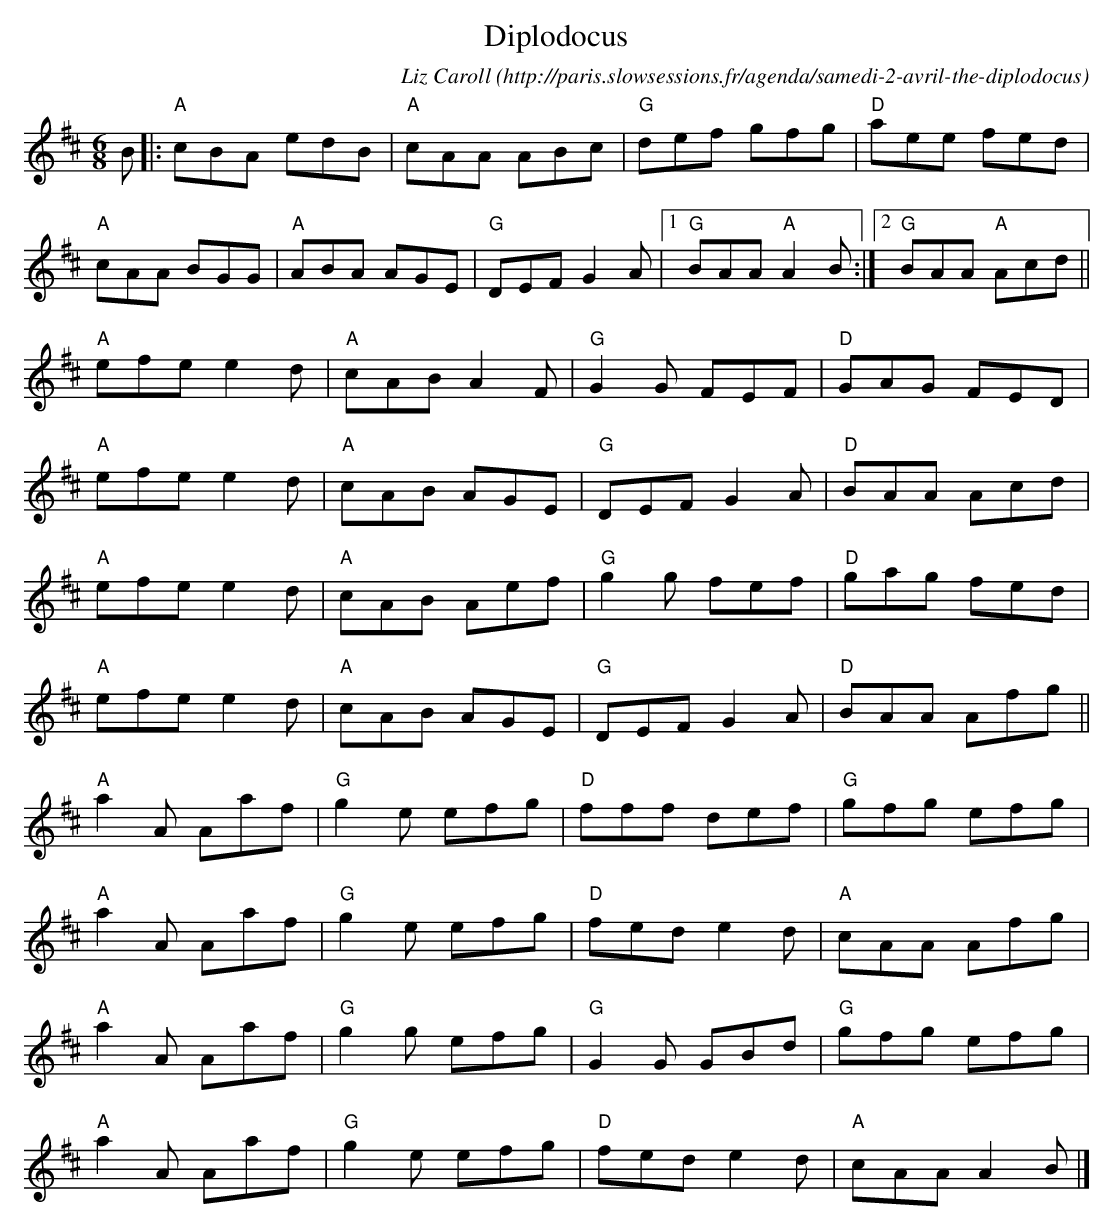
X:1
T:Diplodocus
O:http://paris.slowsessions.fr/agenda/samedi-2-avril-the-diplodocus
C: Liz Caroll
M: 6/8
K: Amix
B |: "A"cBA edB | "A"cAA ABc | "G"def gfg | "D"aee fed |
     "A"cAA BGG | "A"ABA AGE | "G"DEF G2A |[1 "G"BAA "A"A2B :|2 "G"BAA "A"Acd ||
     "A"efe e2d | "A"cAB A2F | "G"G2G FEF | "D"GAG FED |
   "A"efe e2d | "A"cAB AGE | "G"DEF G2A | "D"BAA Acd |
     "A"efe e2d | "A"cAB Aef | "G"g2g fef | "D"gag fed |
     "A"efe e2d | "A"cAB AGE | "G"DEF G2A | "D"BAA Afg ||
     "A"a2A Aaf | "G"g2e efg | "D"fff def | "G"gfg efg |
     "A"a2A Aaf | "G"g2e efg | "D"fed e2d | "A"cAA Afg |
     "A"a2A Aaf | "G"g2g efg | "G"G2G GBd | "G"gfg efg |
     "A"a2A Aaf | "G"g2e efg | "D"fed e2d | "A"cAA A2B |]
